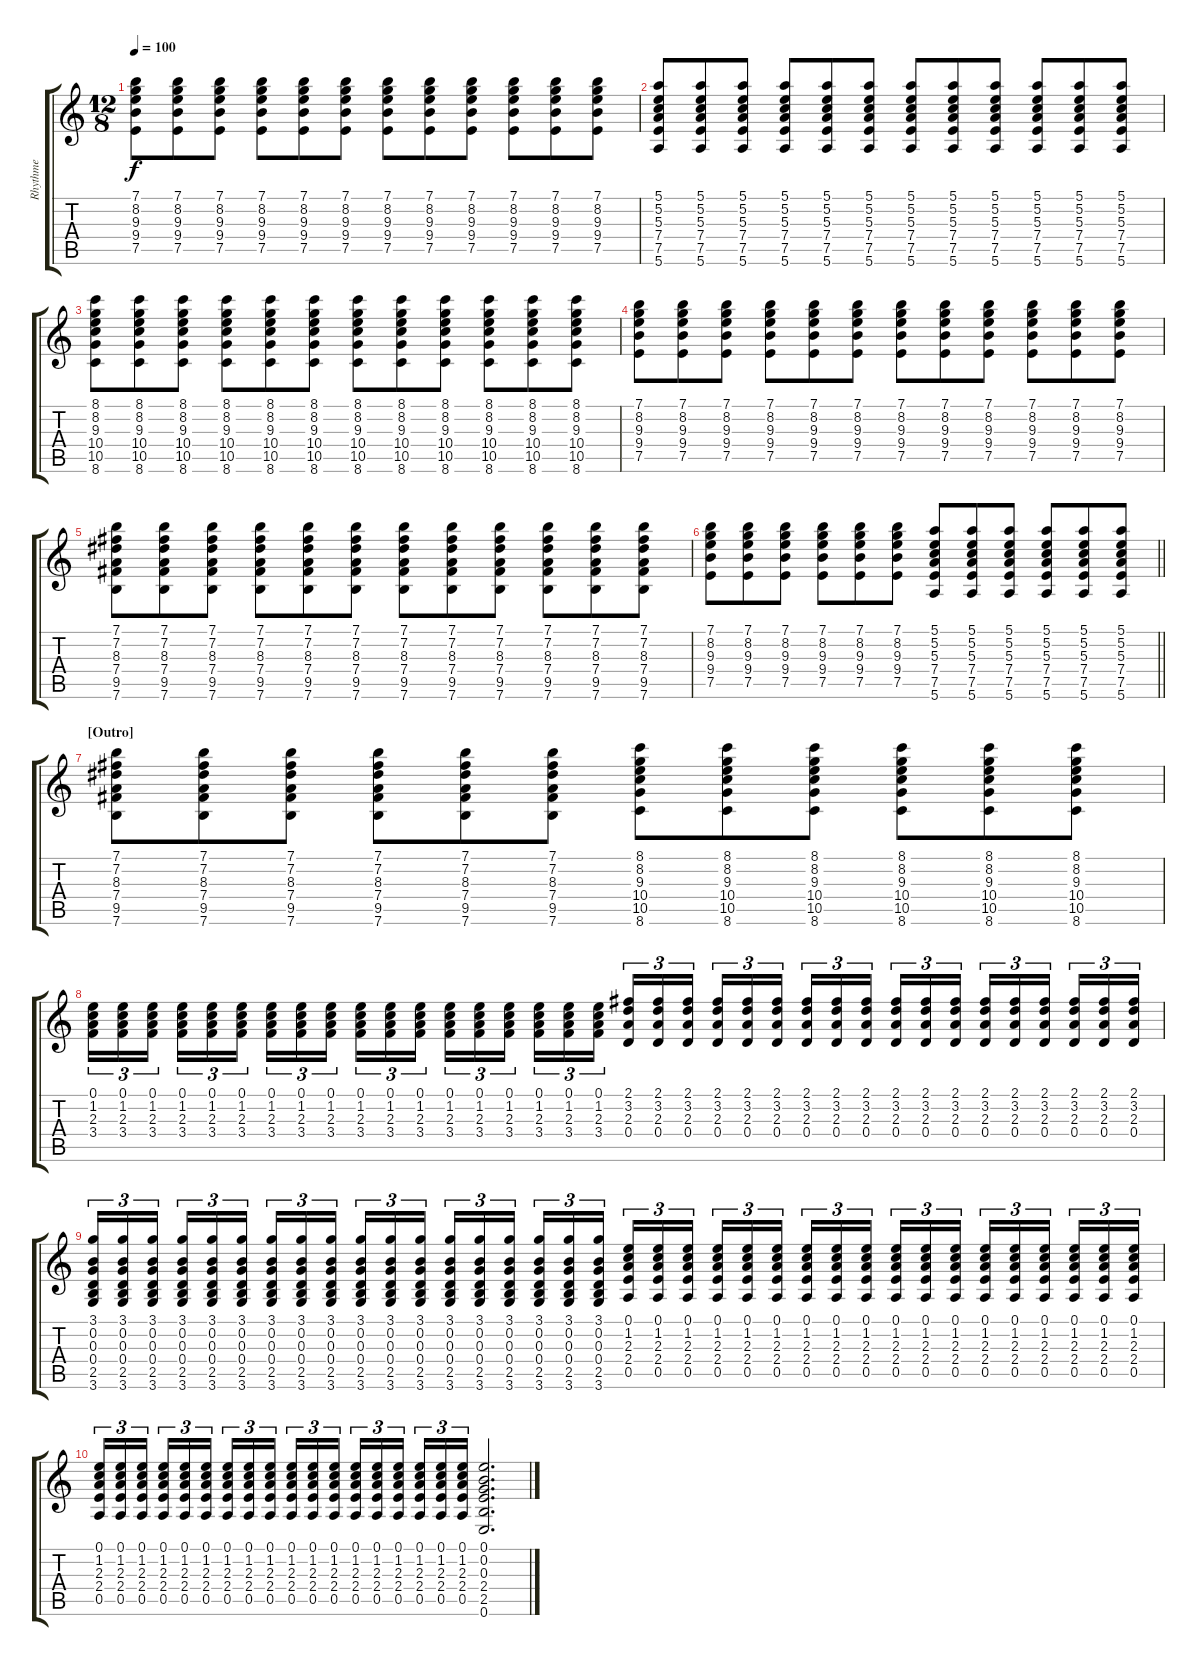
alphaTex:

\track ("Rhythme" "Rhythme") {instrument electricguitarjazz}
\staff {score tabs}
\tuning (E4 B3 G3 D3 A2 E2) {hide}
\ts (12 8)
\tempo 100
\clef g2
\ks c
(7.1 8.2 9.3 9.4 7.5).8{dy f} (7.1 8.2 9.3 9.4 7.5).8 (7.1 8.2 9.3 9.4 7.5).8 (7.1 8.2 9.3 9.4 7.5).8 (7.1 8.2 9.3 9.4 7.5).8 (7.1 8.2 9.3 9.4 7.5).8 (7.1 8.2 9.3 9.4 7.5).8 (7.1 8.2 9.3 9.4 7.5).8 (7.1 8.2 9.3 9.4 7.5).8 (7.1 8.2 9.3 9.4 7.5).8 (7.1 8.2 9.3 9.4 7.5).8 (7.1 8.2 9.3 9.4 7.5).8 |
(5.1 5.2 5.3 7.4 7.5 5.6).8 (5.1 5.2 5.3 7.4 7.5 5.6).8 (5.1 5.2 5.3 7.4 7.5 5.6).8 (5.1 5.2 5.3 7.4 7.5 5.6).8 (5.1 5.2 5.3 7.4 7.5 5.6).8 (5.1 5.2 5.3 7.4 7.5 5.6).8 (5.1 5.2 5.3 7.4 7.5 5.6).8 (5.1 5.2 5.3 7.4 7.5 5.6).8 (5.1 5.2 5.3 7.4 7.5 5.6).8 (5.1 5.2 5.3 7.4 7.5 5.6).8 (5.1 5.2 5.3 7.4 7.5 5.6).8 (5.1 5.2 5.3 7.4 7.5 5.6).8 |
(8.1 8.2 9.3 10.4 10.5 8.6).8 (8.1 8.2 9.3 10.4 10.5 8.6).8 (8.1 8.2 9.3 10.4 10.5 8.6).8 (8.1 8.2 9.3 10.4 10.5 8.6).8 (8.1 8.2 9.3 10.4 10.5 8.6).8 (8.1 8.2 9.3 10.4 10.5 8.6).8 (8.1 8.2 9.3 10.4 10.5 8.6).8 (8.1 8.2 9.3 10.4 10.5 8.6).8 (8.1 8.2 9.3 10.4 10.5 8.6).8 (8.1 8.2 9.3 10.4 10.5 8.6).8 (8.1 8.2 9.3 10.4 10.5 8.6).8 (8.1 8.2 9.3 10.4 10.5 8.6).8 |
(7.1 8.2 9.3 9.4 7.5).8 (7.1 8.2 9.3 9.4 7.5).8 (7.1 8.2 9.3 9.4 7.5).8 (7.1 8.2 9.3 9.4 7.5).8 (7.1 8.2 9.3 9.4 7.5).8 (7.1 8.2 9.3 9.4 7.5).8 (7.1 8.2 9.3 9.4 7.5).8 (7.1 8.2 9.3 9.4 7.5).8 (7.1 8.2 9.3 9.4 7.5).8 (7.1 8.2 9.3 9.4 7.5).8 (7.1 8.2 9.3 9.4 7.5).8 (7.1 8.2 9.3 9.4 7.5).8 |
(7.1 7.2 8.3 7.4 9.5 7.6).8 (7.1 7.2 8.3 7.4 9.5 7.6).8 (7.1 7.2 8.3 7.4 9.5 7.6).8 (7.1 7.2 8.3 7.4 9.5 7.6).8 (7.1 7.2 8.3 7.4 9.5 7.6).8 (7.1 7.2 8.3 7.4 9.5 7.6).8 (7.1 7.2 8.3 7.4 9.5 7.6).8 (7.1 7.2 8.3 7.4 9.5 7.6).8 (7.1 7.2 8.3 7.4 9.5 7.6).8 (7.1 7.2 8.3 7.4 9.5 7.6).8 (7.1 7.2 8.3 7.4 9.5 7.6).8 (7.1 7.2 8.3 7.4 9.5 7.6).8 |
\barLineRight lightlight
(7.1 8.2 9.3 9.4 7.5).8 (7.1 8.2 9.3 9.4 7.5).8 (7.1 8.2 9.3 9.4 7.5).8 (7.1 8.2 9.3 9.4 7.5).8 (7.1 8.2 9.3 9.4 7.5).8 (7.1 8.2 9.3 9.4 7.5).8 (5.1 5.2 5.3 7.4 7.5 5.6).8 (5.1 5.2 5.3 7.4 7.5 5.6).8 (5.1 5.2 5.3 7.4 7.5 5.6).8 (5.1 5.2 5.3 7.4 7.5 5.6).8 (5.1 5.2 5.3 7.4 7.5 5.6).8 (5.1 5.2 5.3 7.4 7.5 5.6).8 |
\section ("" "[Outro]")
(7.1 7.2 8.3 7.4 9.5 7.6).8 (7.1 7.2 8.3 7.4 9.5 7.6).8 (7.1 7.2 8.3 7.4 9.5 7.6).8 (7.1 7.2 8.3 7.4 9.5 7.6).8 (7.1 7.2 8.3 7.4 9.5 7.6).8 (7.1 7.2 8.3 7.4 9.5 7.6).8 (8.1 8.2 9.3 10.4 10.5 8.6).8 (8.1 8.2 9.3 10.4 10.5 8.6).8 (8.1 8.2 9.3 10.4 10.5 8.6).8 (8.1 8.2 9.3 10.4 10.5 8.6).8 (8.1 8.2 9.3 10.4 10.5 8.6).8 (8.1 8.2 9.3 10.4 10.5 8.6).8 |
(0.1 1.2 2.3 3.4).16{tu (3 2)} (0.1 1.2 2.3 3.4).16{tu (3 2)} (0.1 1.2 2.3 3.4).16{tu (3 2) beam splitsecondary} (0.1 1.2 2.3 3.4).16{tu (3 2)} (0.1 1.2 2.3 3.4).16{tu (3 2)} (0.1 1.2 2.3 3.4).16{tu (3 2) beam splitsecondary} (0.1 1.2 2.3 3.4).16{tu (3 2)} (0.1 1.2 2.3 3.4).16{tu (3 2)} (0.1 1.2 2.3 3.4).16{tu (3 2)} (0.1 1.2 2.3 3.4).16{tu (3 2)} (0.1 1.2 2.3 3.4).16{tu (3 2)} (0.1 1.2 2.3 3.4).16{tu (3 2) beam splitsecondary} (0.1 1.2 2.3 3.4).16{tu (3 2)} (0.1 1.2 2.3 3.4).16{tu (3 2)} (0.1 1.2 2.3 3.4).16{tu (3 2) beam splitsecondary} (0.1 1.2 2.3 3.4).16{tu (3 2)} (0.1 1.2 2.3 3.4).16{tu (3 2)} (0.1 1.2 2.3 3.4).16{tu (3 2)} (2.1 3.2 2.3 0.4).16{tu (3 2)} (2.1 3.2 2.3 0.4).16{tu (3 2)} (2.1 3.2 2.3 0.4).16{tu (3 2) beam splitsecondary} (2.1 3.2 2.3 0.4).16{tu (3 2)} (2.1 3.2 2.3 0.4).16{tu (3 2)} (2.1 3.2 2.3 0.4).16{tu (3 2) beam splitsecondary} (2.1 3.2 2.3 0.4).16{tu (3 2)} (2.1 3.2 2.3 0.4).16{tu (3 2)} (2.1 3.2 2.3 0.4).16{tu (3 2)} (2.1 3.2 2.3 0.4).16{tu (3 2)} (2.1 3.2 2.3 0.4).16{tu (3 2)} (2.1 3.2 2.3 0.4).16{tu (3 2) beam splitsecondary} (2.1 3.2 2.3 0.4).16{tu (3 2)} (2.1 3.2 2.3 0.4).16{tu (3 2)} (2.1 3.2 2.3 0.4).16{tu (3 2) beam splitsecondary} (2.1 3.2 2.3 0.4).16{tu (3 2)} (2.1 3.2 2.3 0.4).16{tu (3 2)} (2.1 3.2 2.3 0.4).16{tu (3 2)} |
(3.1 0.2 0.3 0.4 2.5 3.6).16{tu (3 2)} (3.1 0.2 0.3 0.4 2.5 3.6).16{tu (3 2)} (3.1 0.2 0.3 0.4 2.5 3.6).16{tu (3 2) beam splitsecondary} (3.1 0.2 0.3 0.4 2.5 3.6).16{tu (3 2)} (3.1 0.2 0.3 0.4 2.5 3.6).16{tu (3 2)} (3.1 0.2 0.3 0.4 2.5 3.6).16{tu (3 2) beam splitsecondary} (3.1 0.2 0.3 0.4 2.5 3.6).16{tu (3 2)} (3.1 0.2 0.3 0.4 2.5 3.6).16{tu (3 2)} (3.1 0.2 0.3 0.4 2.5 3.6).16{tu (3 2)} (3.1 0.2 0.3 0.4 2.5 3.6).16{tu (3 2)} (3.1 0.2 0.3 0.4 2.5 3.6).16{tu (3 2)} (3.1 0.2 0.3 0.4 2.5 3.6).16{tu (3 2) beam splitsecondary} (3.1 0.2 0.3 0.4 2.5 3.6).16{tu (3 2)} (3.1 0.2 0.3 0.4 2.5 3.6).16{tu (3 2)} (3.1 0.2 0.3 0.4 2.5 3.6).16{tu (3 2) beam splitsecondary} (3.1 0.2 0.3 0.4 2.5 3.6).16{tu (3 2)} (3.1 0.2 0.3 0.4 2.5 3.6).16{tu (3 2)} (3.1 0.2 0.3 0.4 2.5 3.6).16{tu (3 2)} (0.1 1.2 2.3 2.4 0.5).16{tu (3 2)} (0.1 1.2 2.3 2.4 0.5).16{tu (3 2)} (0.1 1.2 2.3 2.4 0.5).16{tu (3 2) beam splitsecondary} (0.1 1.2 2.3 2.4 0.5).16{tu (3 2)} (0.1 1.2 2.3 2.4 0.5).16{tu (3 2)} (0.1 1.2 2.3 2.4 0.5).16{tu (3 2) beam splitsecondary} (0.1 1.2 2.3 2.4 0.5).16{tu (3 2)} (0.1 1.2 2.3 2.4 0.5).16{tu (3 2)} (0.1 1.2 2.3 2.4 0.5).16{tu (3 2)} (0.1 1.2 2.3 2.4 0.5).16{tu (3 2)} (0.1 1.2 2.3 2.4 0.5).16{tu (3 2)} (0.1 1.2 2.3 2.4 0.5).16{tu (3 2) beam splitsecondary} (0.1 1.2 2.3 2.4 0.5).16{tu (3 2)} (0.1 1.2 2.3 2.4 0.5).16{tu (3 2)} (0.1 1.2 2.3 2.4 0.5).16{tu (3 2) beam splitsecondary} (0.1 1.2 2.3 2.4 0.5).16{tu (3 2)} (0.1 1.2 2.3 2.4 0.5).16{tu (3 2)} (0.1 1.2 2.3 2.4 0.5).16{tu (3 2)} |
(0.1 1.2 2.3 2.4 0.5).16{tu (3 2)} (0.1 1.2 2.3 2.4 0.5).16{tu (3 2)} (0.1 1.2 2.3 2.4 0.5).16{tu (3 2) beam splitsecondary} (0.1 1.2 2.3 2.4 0.5).16{tu (3 2)} (0.1 1.2 2.3 2.4 0.5).16{tu (3 2)} (0.1 1.2 2.3 2.4 0.5).16{tu (3 2) beam splitsecondary} (0.1 1.2 2.3 2.4 0.5).16{tu (3 2)} (0.1 1.2 2.3 2.4 0.5).16{tu (3 2)} (0.1 1.2 2.3 2.4 0.5).16{tu (3 2)} (0.1 1.2 2.3 2.4 0.5).16{tu (3 2)} (0.1 1.2 2.3 2.4 0.5).16{tu (3 2)} (0.1 1.2 2.3 2.4 0.5).16{tu (3 2) beam splitsecondary} (0.1 1.2 2.3 2.4 0.5).16{tu (3 2)} (0.1 1.2 2.3 2.4 0.5).16{tu (3 2)} (0.1 1.2 2.3 2.4 0.5).16{tu (3 2) beam splitsecondary} (0.1 1.2 2.3 2.4 0.5).16{tu (3 2)} (0.1 1.2 2.3 2.4 0.5).16{tu (3 2)} (0.1 1.2 2.3 2.4 0.5).16{tu (3 2)} (0.1 0.2 0.3 2.4 2.5 0.6).2{d}
